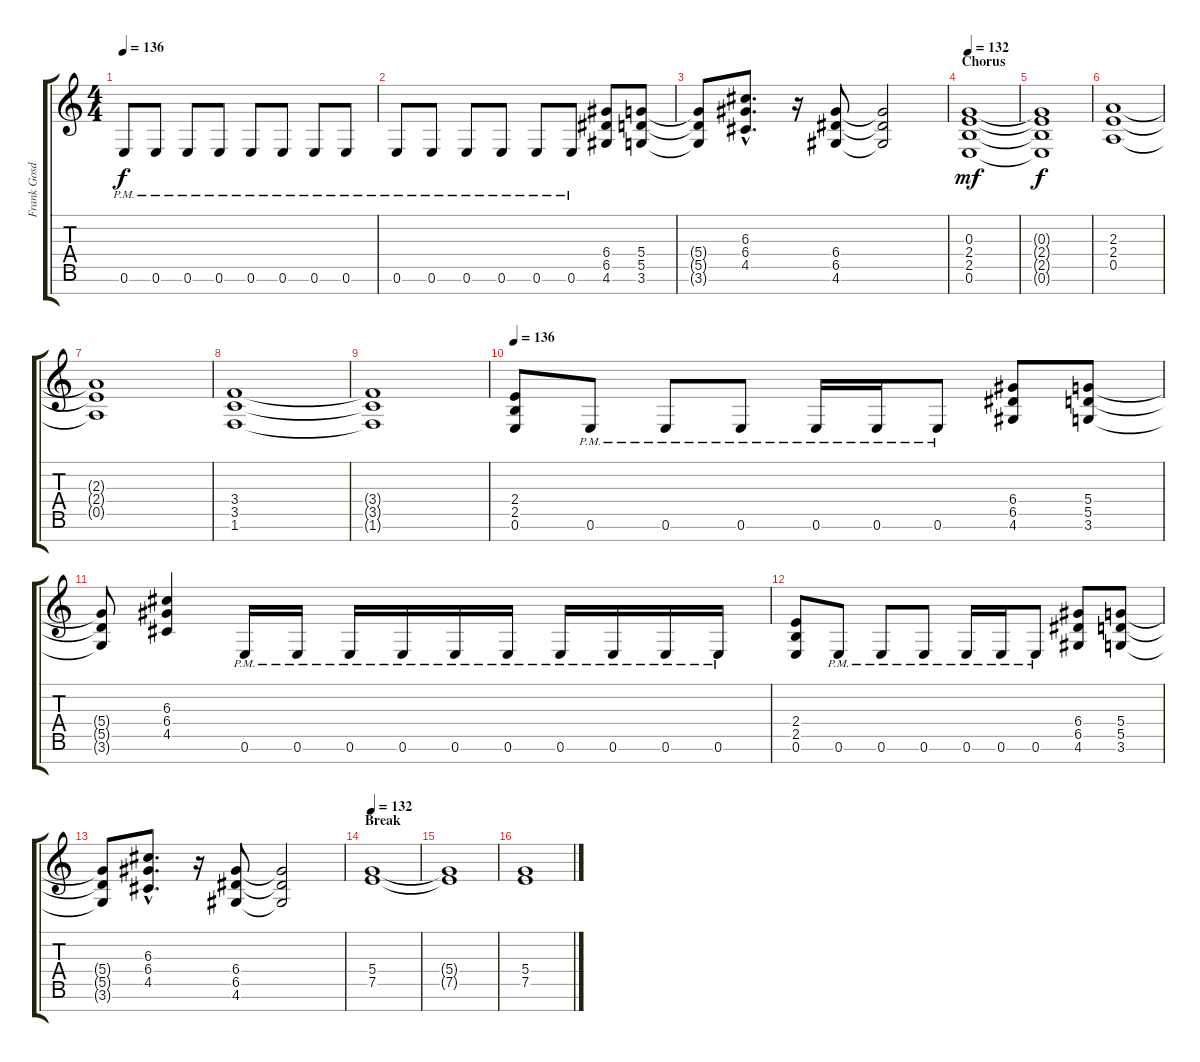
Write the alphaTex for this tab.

\track ("Frank Gosdzik" "Frank Gosd") {instrument distortionguitar}
\staff {score tabs}
\tuning (E4 B3 G3 D3 A2 E2 B1) {hide}
\ts (4 4)
\tempo 136
\clef g2
\ks c
0.6{pm}.8{dy f} 0.6{pm}.8 0.6{pm}.8 0.6{pm}.8 0.6{pm}.8 0.6{pm}.8 0.6{pm}.8 0.6{pm}.8 |
0.6{pm}.8 0.6{pm}.8 0.6{pm}.8 0.6{pm}.8 0.6{pm}.8 0.6{pm}.8 (6.4 6.5 4.6).8 (5.4 5.5 3.6).8 |
(5.4{t} 5.5{t} 3.6{t}).8 (6.3{hac} 6.4{hac} 4.5{hac}).8{d} r.16 (6.4 6.5 4.6).8 (6.4{t} 6.5{t} 4.6{t}).2 |
\section ("" "Chorus")
\tempo 132
(0.3 2.4 2.5 0.6).1{dy mf} |
(0.3{t} 2.4{t} 2.5{t} 0.6{t}).1{dy f} |
(2.3 2.4 0.5).1 |
(2.3{t} 2.4{t} 0.5{t}).1 |
(3.4 3.5 1.6).1 |
(3.4{t} 3.5{t} 1.6{t}).1 |
\tempo 136
(2.4 2.5 0.6).8 0.6{pm}.8 0.6{pm}.8 0.6{pm}.8 0.6{pm}.16 0.6{pm}.16 0.6{pm}.8 (6.4 6.5 4.6).8 (5.4 5.5 3.6).8 |
(5.4{t} 5.5{t} 3.6{t}).8 (6.3 6.4 4.5).4 0.6{pm}.16 0.6{pm}.16 0.6{pm}.16 0.6{pm}.16 0.6{pm}.16 0.6{pm}.16 0.6{pm}.16 0.6{pm}.16 0.6{pm}.16 0.6{pm}.16 |
(2.4 2.5 0.6).8 0.6{pm}.8 0.6{pm}.8 0.6{pm}.8 0.6{pm}.16 0.6{pm}.16 0.6{pm}.8 (6.4 6.5 4.6).8 (5.4 5.5 3.6).8 |
(5.4{t} 5.5{t} 3.6{t}).8 (6.3{hac} 6.4{hac} 4.5{hac}).8{d} r.16 (6.4 6.5 4.6).8 (6.4{t} 6.5{t} 4.6{t}).2 |
\section ("" "Break")
\tempo 132
(5.4 7.5).1 |
(5.4{t} 7.5{t}).1 |
(5.4 7.5).1
